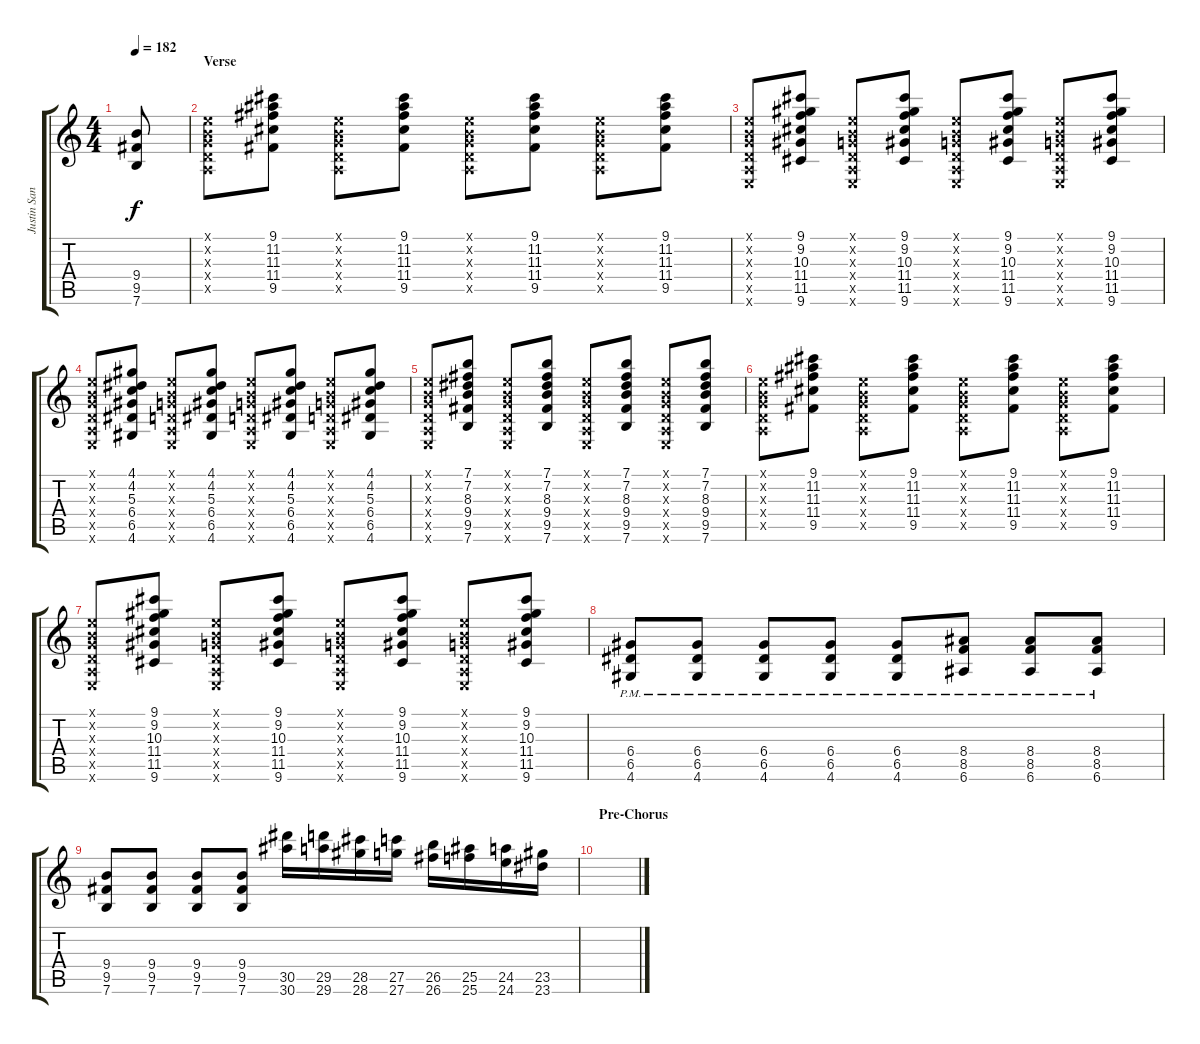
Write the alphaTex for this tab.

\track ("Justin Sane - Guitar" "Justin San") {instrument distortionguitar}
\staff {score tabs}
\tuning (E4 B3 G3 D3 A2 E2) {hide}
\ts (4 4)
\tempo 182
\clef g2
\ks c
(9.4{t} 9.5{t} 7.6{t}).8{dy f} |
\section ("" "Verse")
(0.1{x} 0.2{x} 0.3{x} 0.4{x} 0.5{x}).8 (9.1 11.2 11.3 11.4 9.5).8 (0.1{x} 0.2{x} 0.3{x} 0.4{x} 0.5{x}).8 (9.1 11.2 11.3 11.4 9.5).8 (0.1{x} 0.2{x} 0.3{x} 0.4{x} 0.5{x}).8 (9.1 11.2 11.3 11.4 9.5).8 (0.1{x} 0.2{x} 0.3{x} 0.4{x} 0.5{x}).8 (9.1 11.2 11.3 11.4 9.5).8 |
(0.1{x} 0.2{x} 0.3{x} 0.4{x} 0.5{x} 0.6{x}).8 (9.1 9.2 10.3 11.4 11.5 9.6).8 (0.1{x} 0.2{x} 0.3{x} 0.4{x} 0.5{x} 0.6{x}).8 (9.1 9.2 10.3 11.4 11.5 9.6).8 (0.1{x} 0.2{x} 0.3{x} 0.4{x} 0.5{x} 0.6{x}).8 (9.1 9.2 10.3 11.4 11.5 9.6).8 (0.1{x} 0.2{x} 0.3{x} 0.4{x} 0.5{x} 0.6{x}).8 (9.1 9.2 10.3 11.4 11.5 9.6).8 |
(0.1{x} 0.2{x} 0.3{x} 0.4{x} 0.5{x} 0.6{x}).8 (4.1 4.2 5.3 6.4 6.5 4.6).8 (0.1{x} 0.2{x} 0.3{x} 0.4{x} 0.5{x} 0.6{x}).8 (4.1 4.2 5.3 6.4 6.5 4.6).8 (0.1{x} 0.2{x} 0.3{x} 0.4{x} 0.5{x} 0.6{x}).8 (4.1 4.2 5.3 6.4 6.5 4.6).8 (0.1{x} 0.2{x} 0.3{x} 0.4{x} 0.5{x} 0.6{x}).8 (4.1 4.2 5.3 6.4 6.5 4.6).8 |
(0.1{x} 0.2{x} 0.3{x} 0.4{x} 0.5{x} 0.6{x}).8 (7.1 7.2 8.3 9.4 9.5 7.6).8 (0.1{x} 0.2{x} 0.3{x} 0.4{x} 0.5{x} 0.6{x}).8 (7.1 7.2 8.3 9.4 9.5 7.6).8 (0.1{x} 0.2{x} 0.3{x} 0.4{x} 0.5{x} 0.6{x}).8 (7.1 7.2 8.3 9.4 9.5 7.6).8 (0.1{x} 0.2{x} 0.3{x} 0.4{x} 0.5{x} 0.6{x}).8 (7.1 7.2 8.3 9.4 9.5 7.6).8 |
(0.1{x} 0.2{x} 0.3{x} 0.4{x} 0.5{x}).8 (9.1 11.2 11.3 11.4 9.5).8 (0.1{x} 0.2{x} 0.3{x} 0.4{x} 0.5{x}).8 (9.1 11.2 11.3 11.4 9.5).8 (0.1{x} 0.2{x} 0.3{x} 0.4{x} 0.5{x}).8 (9.1 11.2 11.3 11.4 9.5).8 (0.1{x} 0.2{x} 0.3{x} 0.4{x} 0.5{x}).8 (9.1 11.2 11.3 11.4 9.5).8 |
(0.1{x} 0.2{x} 0.3{x} 0.4{x} 0.5{x} 0.6{x}).8 (9.1 9.2 10.3 11.4 11.5 9.6).8 (0.1{x} 0.2{x} 0.3{x} 0.4{x} 0.5{x} 0.6{x}).8 (9.1 9.2 10.3 11.4 11.5 9.6).8 (0.1{x} 0.2{x} 0.3{x} 0.4{x} 0.5{x} 0.6{x}).8 (9.1 9.2 10.3 11.4 11.5 9.6).8 (0.1{x} 0.2{x} 0.3{x} 0.4{x} 0.5{x} 0.6{x}).8 (9.1 9.2 10.3 11.4 11.5 9.6).8 |
(6.4{pm} 6.5{pm} 4.6{pm}).8 (6.4{pm} 6.5{pm} 4.6{pm}).8 (6.4{pm} 6.5{pm} 4.6{pm}).8 (6.4{pm} 6.5{pm} 4.6{pm}).8 (6.4{pm} 6.5{pm} 4.6{pm}).8 (8.4{pm} 8.5{pm} 6.6{pm}).8 (8.4{pm} 8.5{pm} 6.6{pm}).8 (8.4{pm} 8.5{pm} 6.6{pm}).8 |
(9.4 9.5 7.6).8 (9.4 9.5 7.6).8 (9.4 9.5 7.6).8 (9.4 9.5 7.6).8 (30.5 30.6).16 (29.5 29.6).16 (28.5 28.6).16 (27.5 27.6).16 (26.5 26.6).16 (25.5 25.6).16 (24.5 24.6).16 (23.5 23.6).16 |
\section ("" "Pre-Chorus")
